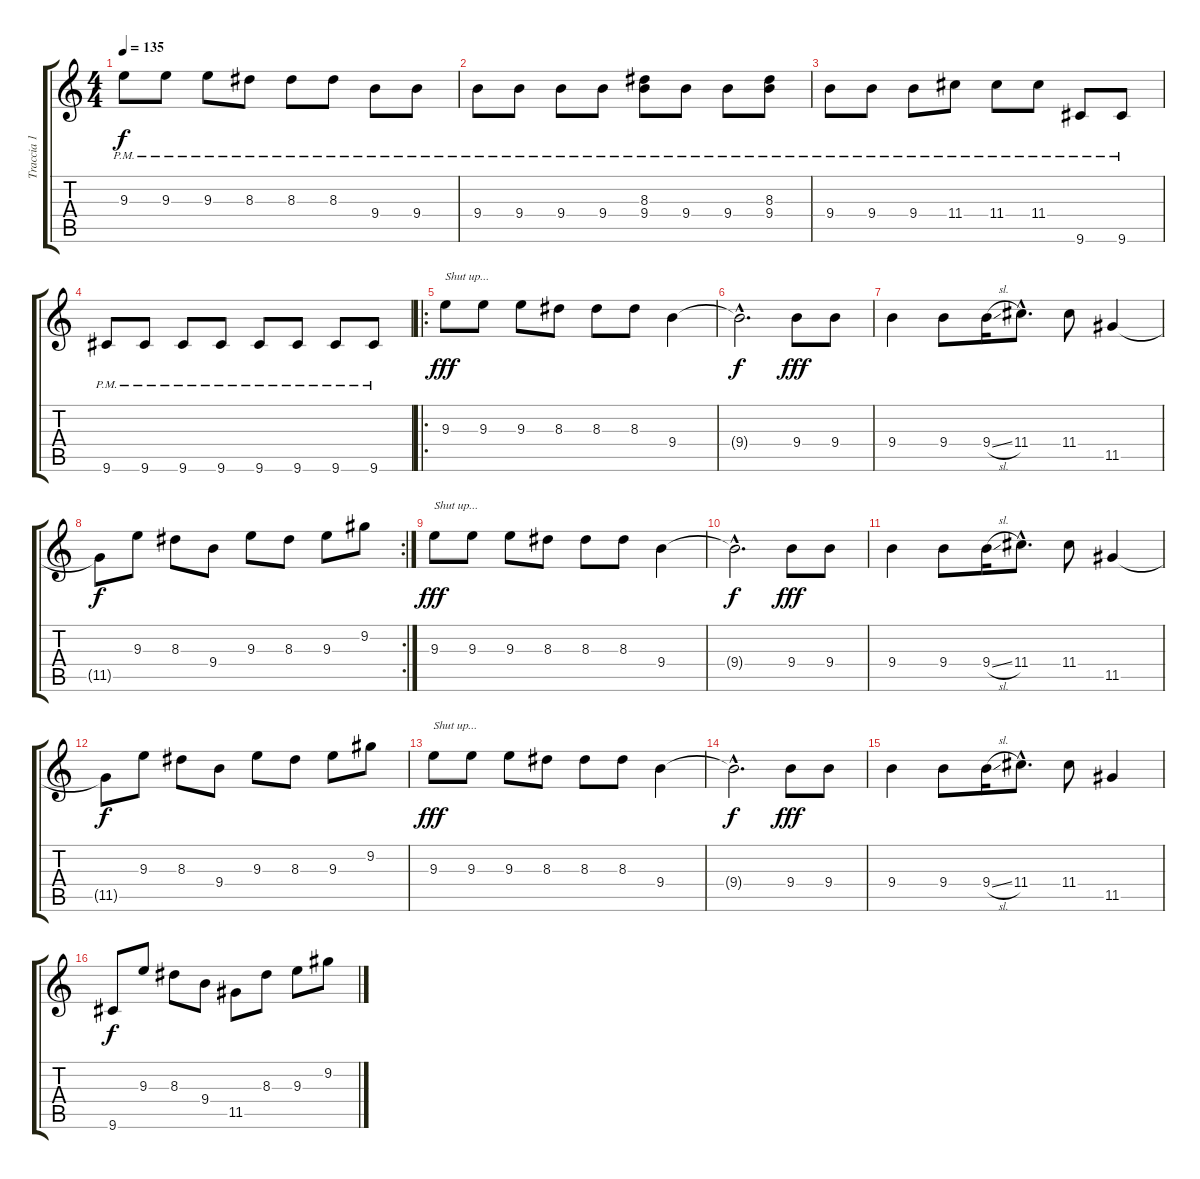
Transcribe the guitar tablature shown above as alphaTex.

\track ("Traccia 1" "Traccia 1") {instrument overdrivenguitar}
\staff {score tabs}
\tuning (E4 B3 G3 D3 A2 E2) {hide}
\ts (4 4)
\tempo 135
\clef g2
\ks c
9.3{pm}.8{dy f} 9.3{pm}.8 9.3{pm}.8 8.3{pm}.8 8.3{pm}.8 8.3{pm}.8 9.4{pm}.8 9.4{pm}.8 |
9.4{pm}.8 9.4{pm}.8 9.4{pm}.8 9.4{pm}.8 (8.3{pm} 9.4{pm}).8 9.4{pm}.8 9.4{pm}.8 (8.3{pm} 9.4{pm}).8 |
9.4{pm}.8 9.4{pm}.8 9.4{pm}.8 11.4{pm}.8 11.4{pm}.8 11.4{pm}.8 9.6{pm}.8 9.6{pm}.8 |
9.6{pm}.8 9.6{pm}.8 9.6{pm}.8 9.6{pm}.8 9.6{pm}.8 9.6{pm}.8 9.6{pm}.8 9.6{pm}.8 |
\ro
9.3.8{txt "Shut up..." dy fff} 9.3.8 9.3.8 8.3.8 8.3.8 8.3.8 9.4.4 |
9.4{hac t}.2{d dy f} 9.4.8{dy fff} 9.4.8 |
9.4.4 9.4.8 9.4{sl}.16 11.4{hac}.8{d} 11.4.8 11.5.4 |
\rc 2
11.5{t}.8{dy f} 9.3.8 8.3.8 9.4.8 9.3.8 8.3.8 9.3.8 9.2.8 |
9.3.8{txt "Shut up..." dy fff} 9.3.8 9.3.8 8.3.8 8.3.8 8.3.8 9.4.4 |
9.4{hac t}.2{d dy f} 9.4.8{dy fff} 9.4.8 |
9.4.4 9.4.8 9.4{sl}.16 11.4{hac}.8{d} 11.4.8 11.5.4 |
11.5{t}.8{dy f} 9.3.8 8.3.8 9.4.8 9.3.8 8.3.8 9.3.8 9.2.8 |
9.3.8{txt "Shut up..." dy fff} 9.3.8 9.3.8 8.3.8 8.3.8 8.3.8 9.4.4 |
9.4{hac t}.2{d dy f} 9.4.8{dy fff} 9.4.8 |
9.4.4 9.4.8 9.4{sl}.16 11.4{hac}.8{d} 11.4.8 11.5.4 |
9.6.8{dy f volume 9} 9.3.8{volume 16} 8.3.8 9.4.8 11.5.8 8.3.8 9.3.8 9.2.8
